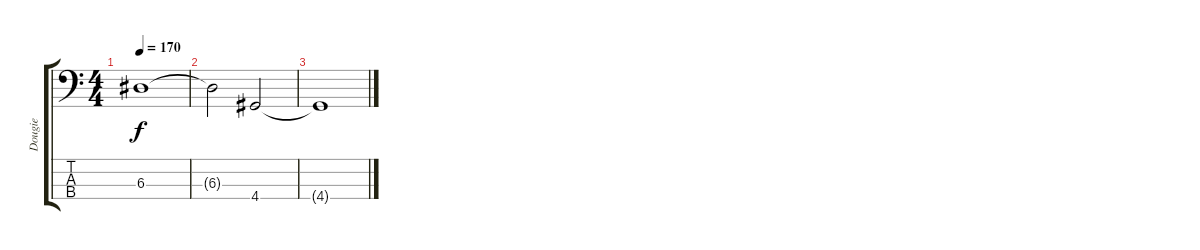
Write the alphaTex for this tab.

\track ("Dougie" "Dougie") {instrument electricbasspick}
\staff {score tabs}
\tuning (G2 D2 A1 E1) {hide}
\ts (4 4)
\tempo 170
\clef f4
\ks c
6.3.1{dy f} |
6.3{t}.2 4.4.2 |
4.4{t}.1
